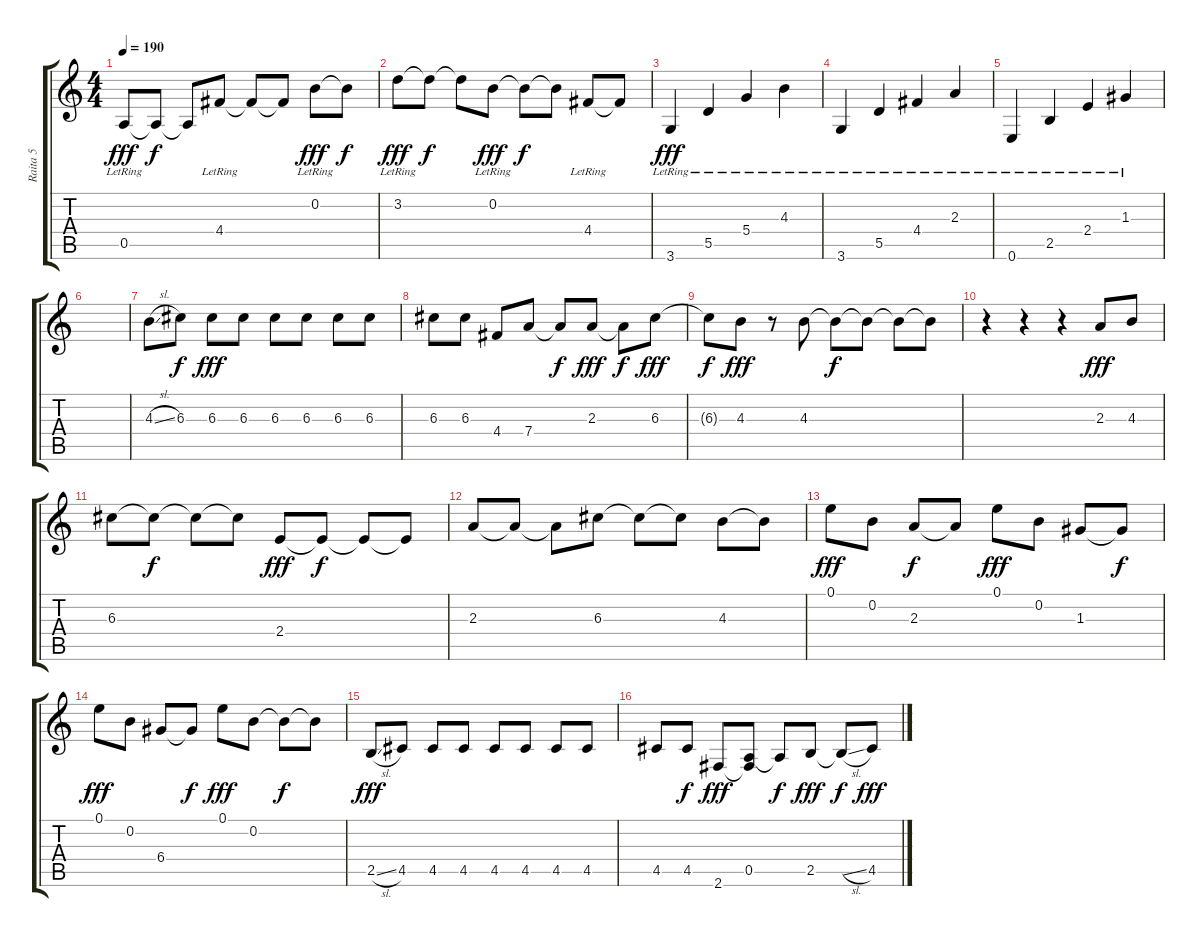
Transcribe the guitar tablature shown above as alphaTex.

\track ("Raita 5" "Raita 5") {instrument acousticguitarsteel}
\staff {score tabs}
\tuning (E4 B3 G3 D3 A2 E2) {hide}
\ts (4 4)
\tempo 190
\clef g2
\ks c
0.5{lr}.8{dy fff} 0.5{t}.8{dy f} 0.5{t}.8 4.4{lr}.8 4.4{t}.8 4.4{t}.8 0.2{lr}.8{dy fff} 0.2{t}.8{dy f} |
3.2{lr}.8{dy fff} 3.2{t}.8{dy f} 3.2{t}.8 0.2{lr}.8{dy fff} 0.2{t}.8{dy f} 0.2{t}.8 4.4{lr}.8 4.4{t}.8 |
3.6{lr}.4{dy fff} 5.5{lr}.4 5.4{lr}.4 4.3{lr}.4 |
3.6{lr}.4 5.5{lr}.4 4.4{lr}.4 2.3{lr}.4 |
0.6{lr}.4 2.5{lr}.4 2.4{lr}.4 1.3{lr}.4 |
|
4.3{sl}.8 6.3.8{dy f} 6.3.8{dy fff} 6.3.8 6.3.8 6.3.8 6.3.8 6.3.8 |
6.3.8 6.3.8 4.4.8 7.4.8 7.4{t}.8{dy f} 2.3.8{dy fff} 2.3{t}.8{dy f} 6.3.8{dy fff} |
6.3{t}.8{dy f} 4.3.8{dy fff} r.8 4.3.8 4.3{t}.8{dy f} 4.3{t}.8 4.3{t}.8 4.3{t}.8 |
r.4 r.4 r.4 2.3.8{dy fff} 4.3.8 |
6.3.8 6.3{t}.8{dy f} 6.3{t}.8 6.3{t}.8 2.4.8{dy fff} 2.4{t}.8{dy f} 2.4{t}.8 2.4{t}.8 |
2.3.8 2.3{t}.8 2.3{t}.8 6.3.8 6.3{t}.8 6.3{t}.8 4.3.8 4.3{t}.8 |
0.1.8{dy fff} 0.2.8 2.3.8{dy f} 2.3{t}.8 0.1.8{dy fff} 0.2.8 1.3.8 1.3{t}.8{dy f} |
0.1.8{dy fff} 0.2.8 6.4.8 6.4{t}.8{dy f} 0.1.8{dy fff} 0.2.8 0.2{t}.8{dy f} 0.2{t}.8 |
2.5{sl}.8{dy fff} 4.5.8 4.5.8 4.5.8 4.5.8 4.5.8 4.5.8 4.5.8 |
4.5.8 4.5.8{dy f} 2.6.8{dy fff} (0.5 2.6{t}).8 0.5{t}.8{dy f} 2.5.8{dy fff} 2.5{sl t}.8{dy f} 4.5.8{dy fff}
